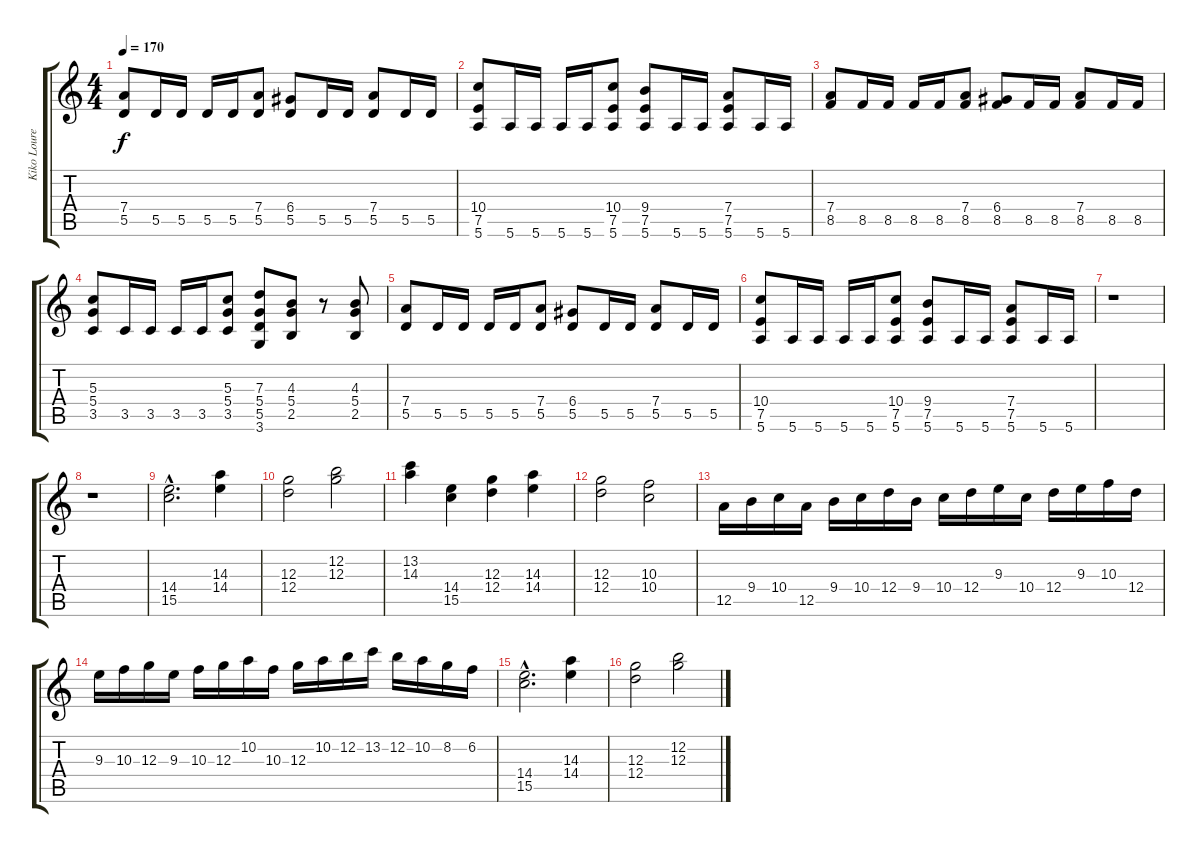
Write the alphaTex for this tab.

\track ("Kiko Loureiro" "Kiko Loure") {instrument distortionguitar}
\staff {score tabs}
\tuning (E4 B3 G3 D3 A2 E2) {hide}
\ts (4 4)
\tempo 170
\clef g2
\ks c
(7.4 5.5).8{dy f instrument distortionguitar} 5.5.16 5.5.16 5.5.16 5.5.16 (7.4 5.5).8 (6.4 5.5).8 5.5.16 5.5.16 (7.4 5.5).8 5.5.16 5.5.16 |
(10.4 7.5 5.6).8 5.6.16 5.6.16 5.6.16 5.6.16 (10.4 7.5 5.6).8 (9.4 7.5 5.6).8 5.6.16 5.6.16 (7.4 7.5 5.6).8 5.6.16 5.6.16 |
(7.4 8.5).8 8.5.16 8.5.16 8.5.16 8.5.16 (7.4 8.5).8 (6.4 8.5).8 8.5.16 8.5.16 (7.4 8.5).8 8.5.16 8.5.16 |
(5.3 5.4 3.5).8 3.5.16 3.5.16 3.5.16 3.5.16 (5.3 5.4 3.5).8 (7.3 5.4 5.5 3.6).8 (4.3 5.4 2.5).8 r.8 (4.3 5.4 2.5).8 |
(7.4 5.5).8 5.5.16 5.5.16 5.5.16 5.5.16 (7.4 5.5).8 (6.4 5.5).8 5.5.16 5.5.16 (7.4 5.5).8 5.5.16 5.5.16 |
(10.4 7.5 5.6).8 5.6.16 5.6.16 5.6.16 5.6.16 (10.4 7.5 5.6).8 (9.4 7.5 5.6).8 5.6.16 5.6.16 (7.4 7.5 5.6).8 5.6.16 5.6.16 |
r.1 |
r.1 |
(14.4{hac} 15.5{hac}).2{d} (14.3 14.4).4 |
(12.3 12.4).2 (12.2 12.3).2 |
(13.2 14.3).4 (14.4 15.5).4 (12.3 12.4).4 (14.3 14.4).4 |
(12.3 12.4).2 (10.3 10.4).2 |
12.5.16 9.4.16 10.4.16 12.5.16 9.4.16 10.4.16 12.4.16 9.4.16 10.4.16 12.4.16 9.3.16 10.4.16 12.4.16 9.3.16 10.3.16 12.4.16 |
9.3.16 10.3.16 12.3.16 9.3.16 10.3.16 12.3.16 10.2.16 10.3.16 12.3.16 10.2.16 12.2.16 13.2.16 12.2.16 10.2.16 8.2.16 6.2.16 |
(14.4{hac} 15.5{hac}).2{d} (14.3 14.4).4 |
(12.3 12.4).2 (12.2 12.3).2
